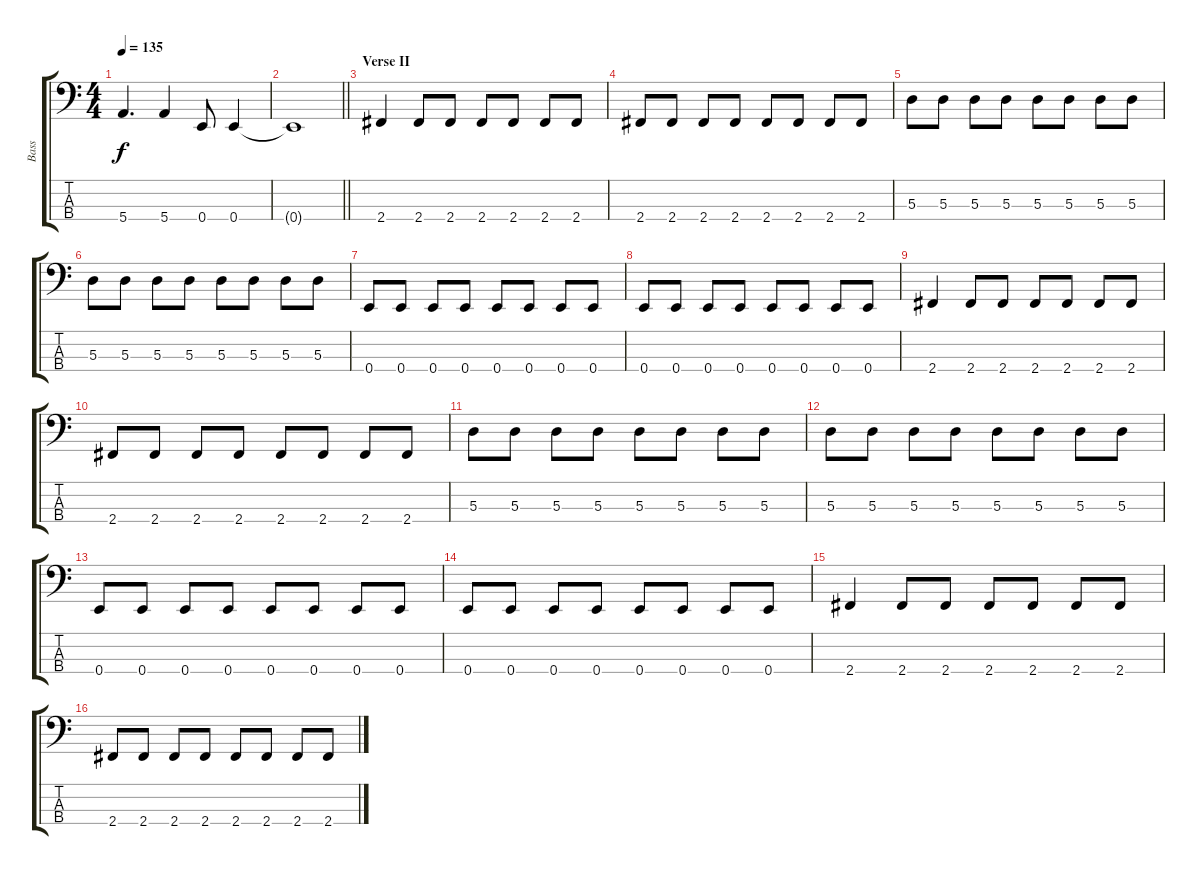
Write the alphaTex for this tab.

\track ("Bass" "Bass") {instrument electricbasspick}
\staff {score tabs}
\tuning (G2 D2 A1 E1) {hide}
\ts (4 4)
\tempo 135
\clef f4
\ks c
5.4.4{d dy f} 5.4.4 0.4.8 0.4.4 |
\barLineRight lightlight
0.4{t}.1 |
\section ("" "Verse II")
2.4.4 2.4.8 2.4.8 2.4.8 2.4.8 2.4.8 2.4.8 |
2.4.8 2.4.8 2.4.8 2.4.8 2.4.8 2.4.8 2.4.8 2.4.8 |
5.3.8 5.3.8 5.3.8 5.3.8 5.3.8 5.3.8 5.3.8 5.3.8 |
5.3.8 5.3.8 5.3.8 5.3.8 5.3.8 5.3.8 5.3.8 5.3.8 |
0.4.8 0.4.8 0.4.8 0.4.8 0.4.8 0.4.8 0.4.8 0.4.8 |
0.4.8 0.4.8 0.4.8 0.4.8 0.4.8 0.4.8 0.4.8 0.4.8 |
2.4.4 2.4.8 2.4.8 2.4.8 2.4.8 2.4.8 2.4.8 |
2.4.8 2.4.8 2.4.8 2.4.8 2.4.8 2.4.8 2.4.8 2.4.8 |
5.3.8 5.3.8 5.3.8 5.3.8 5.3.8 5.3.8 5.3.8 5.3.8 |
5.3.8 5.3.8 5.3.8 5.3.8 5.3.8 5.3.8 5.3.8 5.3.8 |
0.4.8 0.4.8 0.4.8 0.4.8 0.4.8 0.4.8 0.4.8 0.4.8 |
0.4.8 0.4.8 0.4.8 0.4.8 0.4.8 0.4.8 0.4.8 0.4.8 |
2.4.4 2.4.8 2.4.8 2.4.8 2.4.8 2.4.8 2.4.8 |
2.4.8 2.4.8 2.4.8 2.4.8 2.4.8 2.4.8 2.4.8 2.4.8
